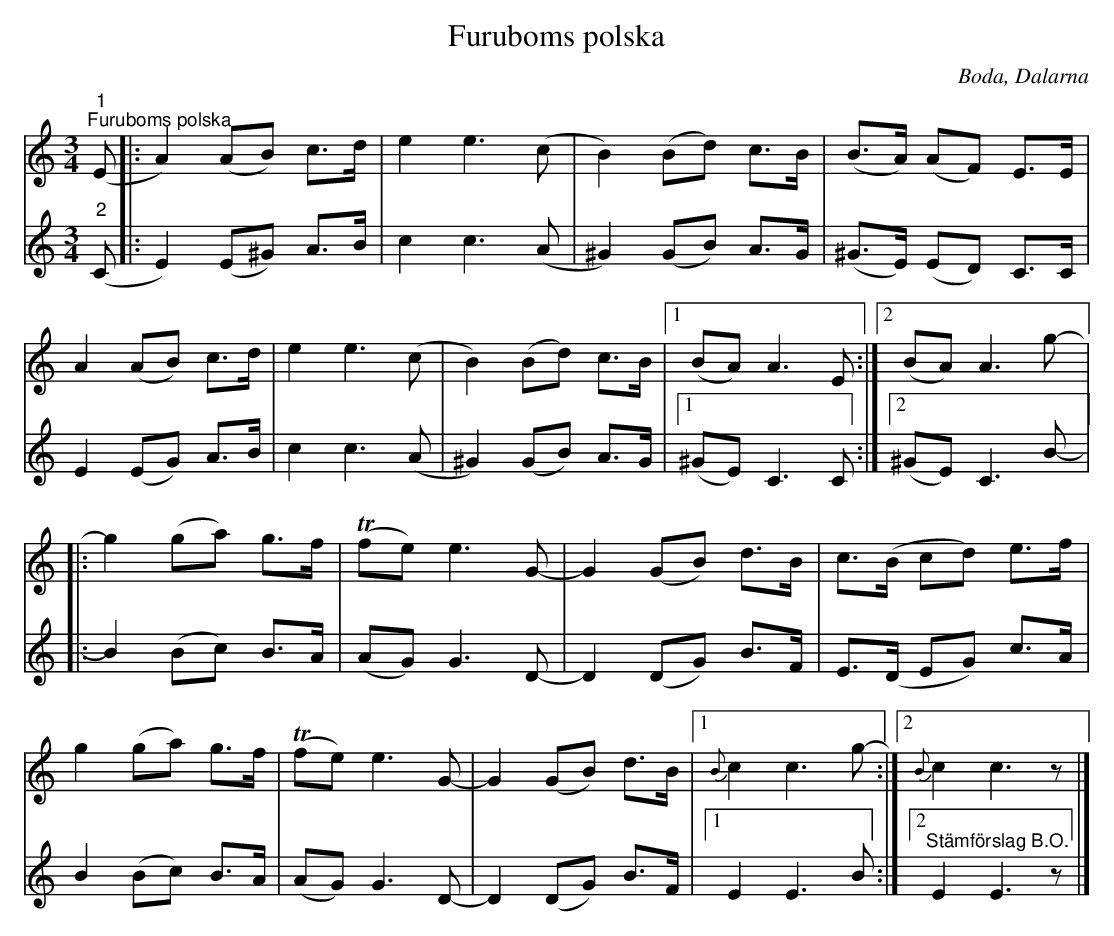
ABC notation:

X:1
T:Furuboms polska
O:Boda, Dalarna
L:1/8
M:3/4
K:C
V:1
"^1""^Furuboms polska" (E |: A2) (AB) c>d | e2 e3 (c | B2) (Bd) c>B | (B>A) (AF) E>E |
A2 (AB) c>d | e2 e3 (c | B2) (Bd) c>B |1 (BA) A3 E :|2 (BA) A3 g- |:
g2 (ga) g>f | T (fe) e3 G- | G2 (GB) d>B | c>(B cd) e>f |
g2 (ga) g>f |T (fe) e3 G- | G2 (GB) d>B |1 {B} c2 c3 g- :|2{B} c2 c3 z |]
V:2
"^2" (C |: E2) (E^G) A>B | c2 c3 (A | ^G2) (GB) A>G | (^G>E) (ED) C>C |
E2 (EG) A>B | c2 c3 (A | ^G2) (GB) A>G |1 (^GE) C3 C :|2 (^GE) C3 B- |:
B2 (Bc) B>A | (AG) G3 D- | D2 (DG) B>F | E>(D EG) c>A |
B2 (Bc) B>A | (AG) G3 D- | D2 (DG) B>F |1 E2 E3 B :|2 "^Stämförslag B.O." E2 E3 z |]
